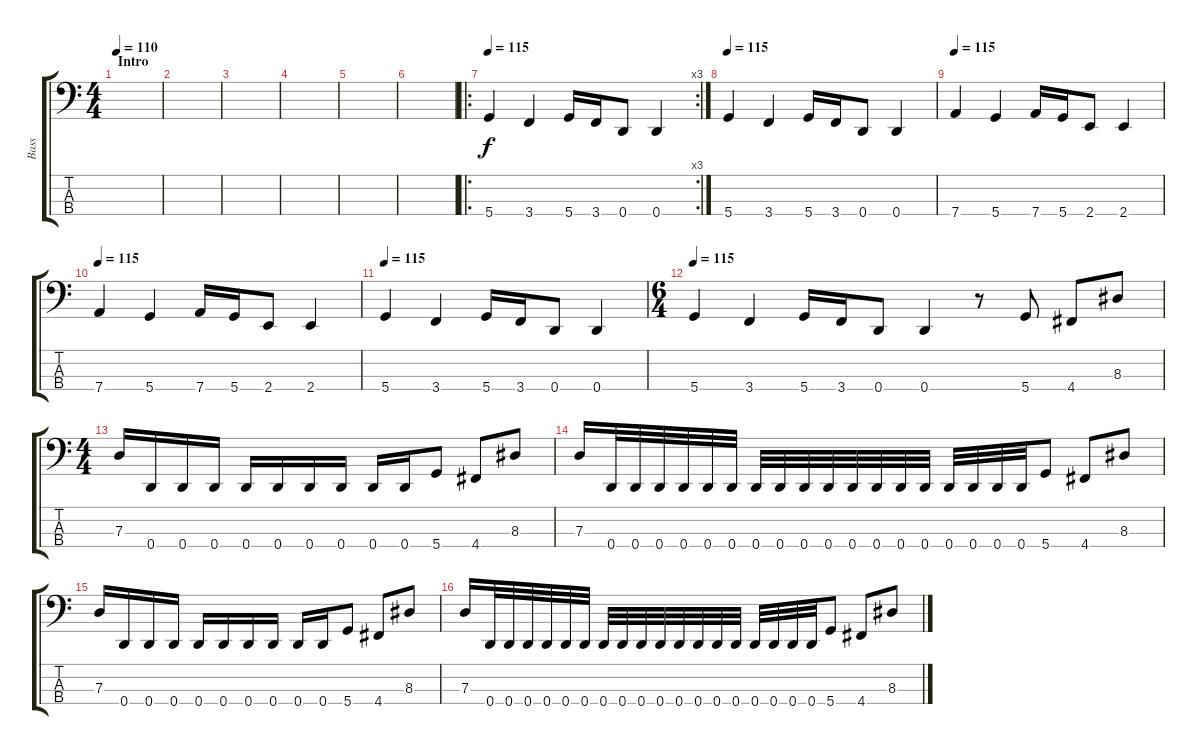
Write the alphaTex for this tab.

\track ("Bass" "Bass") {instrument electricbasspick}
\staff {score tabs}
\tuning (F2 C2 G1 D1) {hide}
\ts (4 4)
\section ("" "Intro")
\tempo 110
\clef f4
\ks c
|
|
|
|
|
|
\ro
\rc 3
\tempo 115
5.4.4 3.4.4 5.4.16 3.4.16 0.4.8 0.4.4 |
\tempo 115
5.4.4 3.4.4 5.4.16 3.4.16 0.4.8 0.4.4 |
\tempo 115
7.4.4 5.4.4 7.4.16 5.4.16 2.4.8 2.4.4 |
\tempo 115
7.4.4 5.4.4 7.4.16 5.4.16 2.4.8 2.4.4 |
\tempo 115
5.4.4 3.4.4 5.4.16 3.4.16 0.4.8 0.4.4 |
\ts (6 4)
\tempo 115
5.4.4 3.4.4 5.4.16 3.4.16 0.4.8 0.4.4 r.8 5.4.8 4.4.8 8.3.8 |
\ts (4 4)
7.3.16 0.4.16 0.4.16 0.4.16 0.4.16 0.4.16 0.4.16 0.4.16 0.4.16 0.4.16 5.4.8 4.4.8 8.3.8 |
7.3.16 0.4.32 0.4.32 0.4.32 0.4.32 0.4.32 0.4.32 0.4.32 0.4.32 0.4.32 0.4.32 0.4.32 0.4.32 0.4.32 0.4.32 0.4.32 0.4.32 0.4.32 0.4.32 5.4.8 4.4.8 8.3.8 |
7.3.16 0.4.16 0.4.16 0.4.16 0.4.16 0.4.16 0.4.16 0.4.16 0.4.16 0.4.16 5.4.8 4.4.8 8.3.8 |
7.3.16 0.4.32 0.4.32 0.4.32 0.4.32 0.4.32 0.4.32 0.4.32 0.4.32 0.4.32 0.4.32 0.4.32 0.4.32 0.4.32 0.4.32 0.4.32 0.4.32 0.4.32 0.4.32 5.4.8 4.4.8 8.3.8
